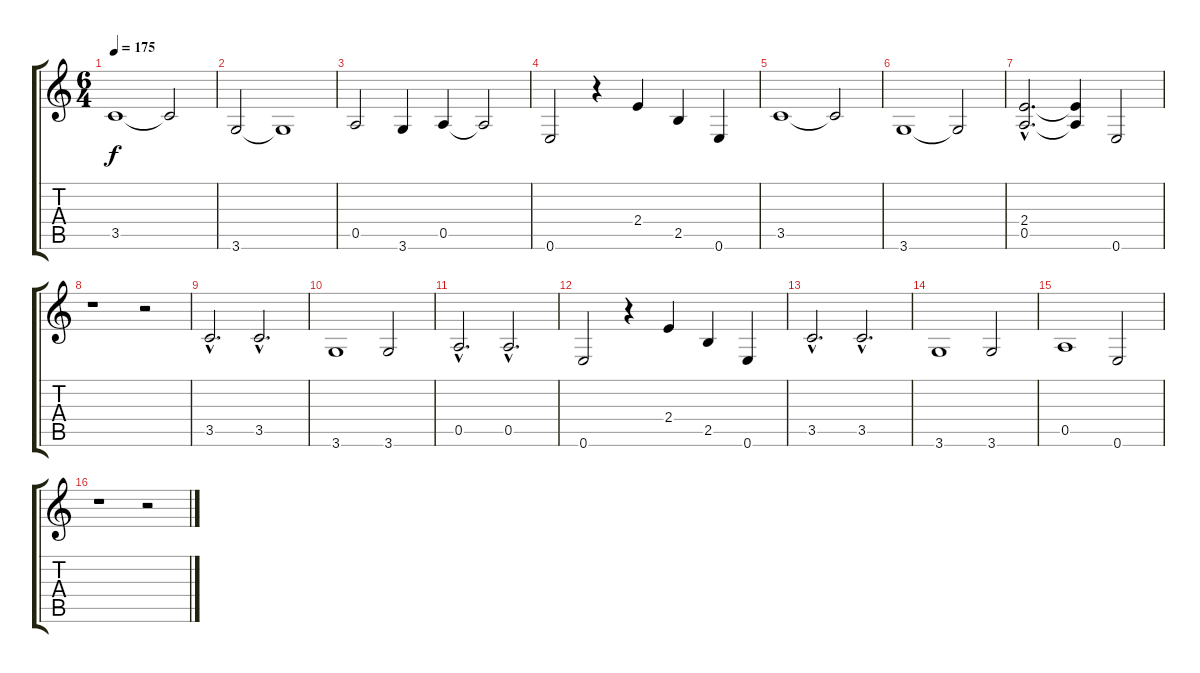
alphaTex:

\track "" {instrument acousticguitarnylon}
\staff {score tabs}
\tuning (E4 B3 G3 D3 A2 E2) {hide}
\ts (6 4)
\tempo 175
\clef g2
\ks c
3.5.1{dy f instrument acousticguitarnylon} 3.5{t}.2 |
3.6.2 3.6{t}.1 |
0.5.2 3.6.4 0.5.4 0.5{t}.2 |
0.6.2 r.4 2.4.4 2.5.4 0.6.4 |
3.5.1 3.5{t}.2 |
3.6.1 3.6{t}.2 |
(2.4{hac} 0.5{hac}).2{d} (2.4{t} 0.5{t}).4 0.6.2 |
r.1 r.2 |
3.5{hac}.2{d} 3.5{hac}.2{d} |
3.6.1 3.6.2 |
0.5{hac}.2{d} 0.5{hac}.2{d} |
0.6.2 r.4 2.4.4 2.5.4 0.6.4 |
3.5{hac}.2{d} 3.5{hac}.2{d} |
3.6.1 3.6.2 |
0.5.1 0.6.2 |
r.1 r.2
